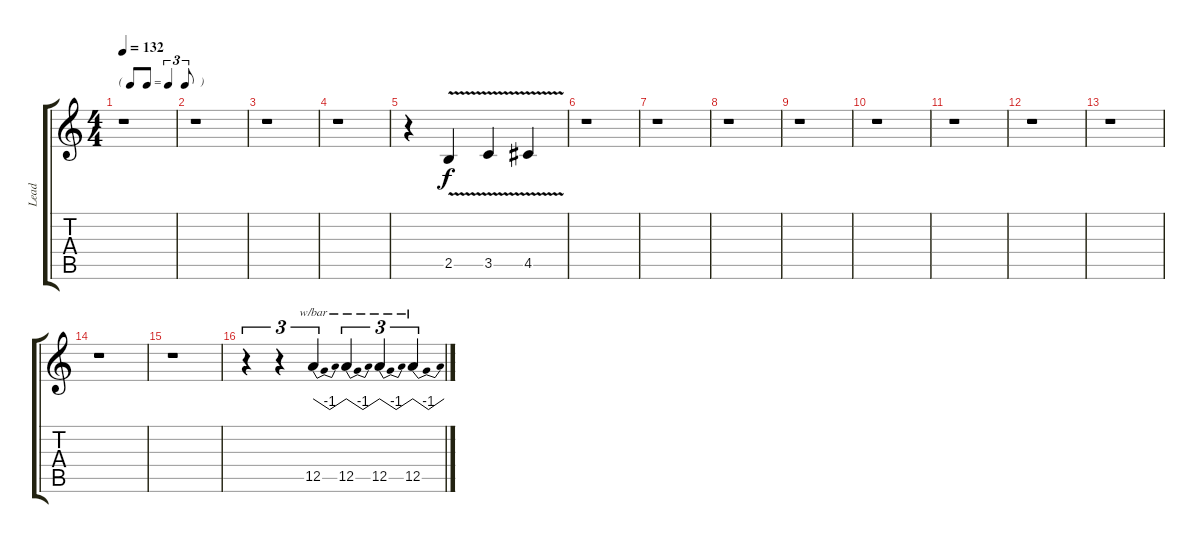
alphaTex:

\track ("Lead " "Lead ") {instrument distortionguitar}
\staff {score tabs}
\tuning (E4 B3 G3 D3 A2 E2) {hide}
\ts (4 4)
\tf triplet8th
\tempo 132
\clef g2
\ks c
r.1{dy f} |
r.1 |
r.1 |
r.1 |
r.4 2.5{v}.4 3.5{v}.4 4.5{v}.4 |
r.1 |
r.1 |
r.1 |
r.1 |
r.1 |
r.1 |
r.1 |
r.1 |
r.1 |
r.1 |
r.4{tu (3 2)} r.4{tu (3 2)} 12.5.4{tu (3 2) tbe (dip default 0 0 30 -4 60 0)} 12.5.4{tu (3 2) tbe (dip default 0 0 30 -4 60 0)} 12.5.4{tu (3 2) tbe (dip default 0 0 30 -4 60 0)} 12.5.4{tu (3 2) tbe (dip default 0 0 30 -4 60 0)}
